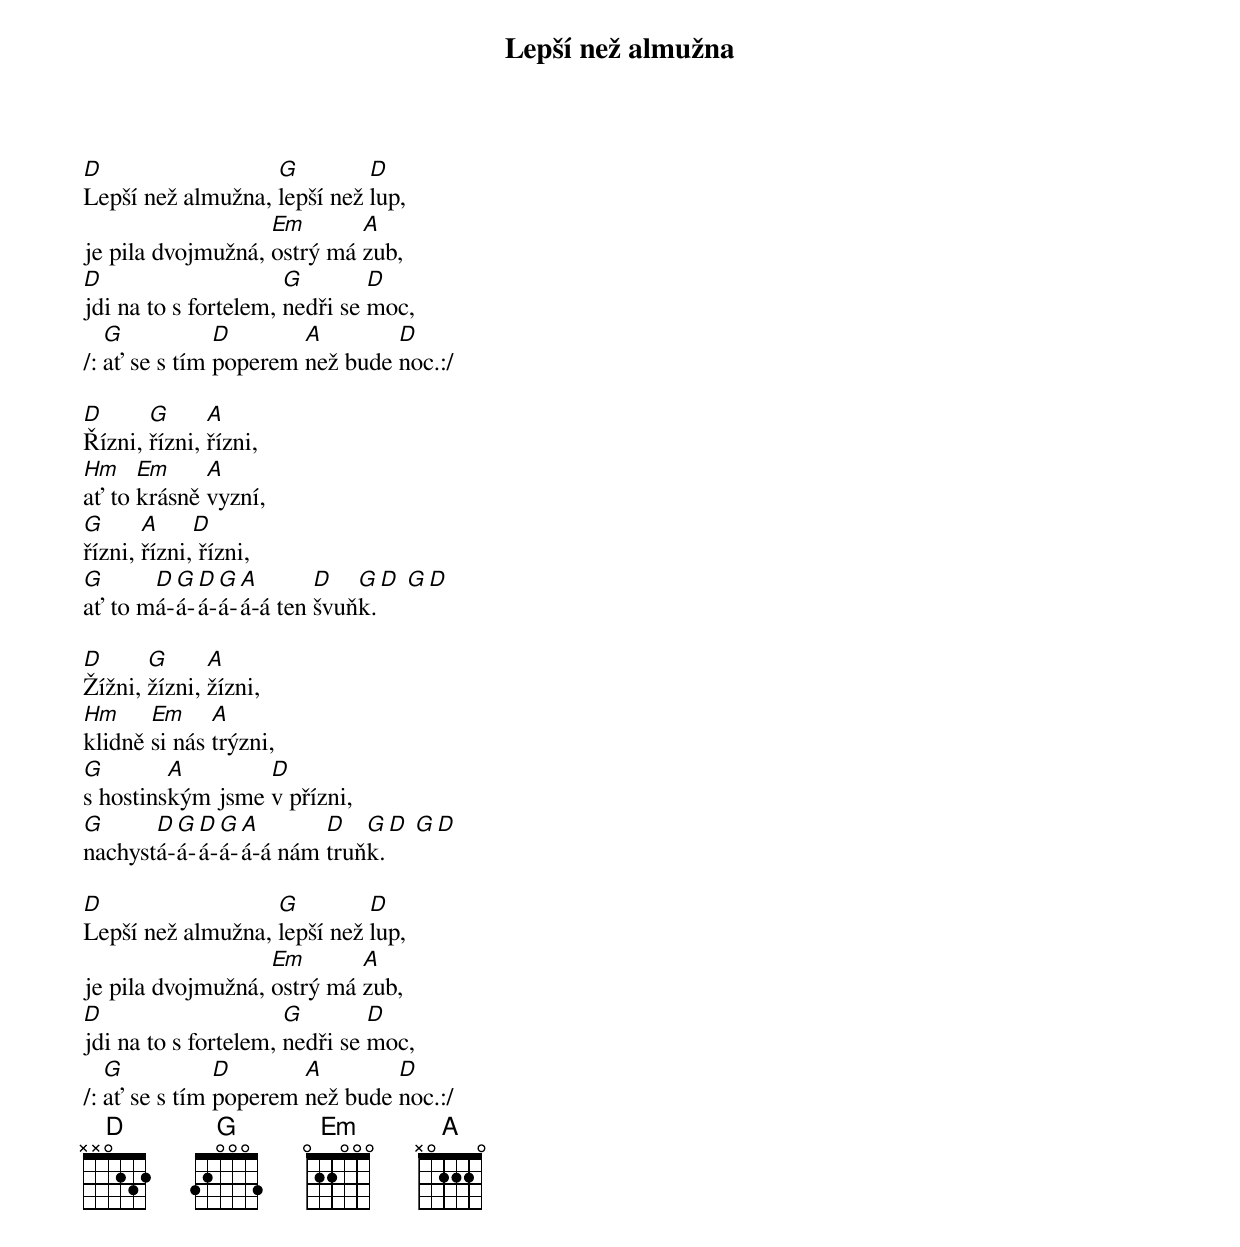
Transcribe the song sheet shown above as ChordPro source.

{title: Lepší než almužna}
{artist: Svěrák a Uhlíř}

[D]Lepší než almužna, [G]lepší než [D]lup,
je pila dvojmužná, [Em]ostrý má [A]zub,
[D]jdi na to s fortelem, [G]nedři se [D]moc,
/: [G]ať se s tím [D]poperem [A]než bude [D]noc.:/

[D]Řízni, [G]řízni, [A]řízni,
[Hm]ať to [Em]krásně [A]vyzní,
[G]řízni, [A]řízni,[D] řízni,
[G]ať to m[D]á-[G]á-[D]á-[G]á-[A]á-á ten [D]švuň[G]k.[D] [G][D]

[D]Žížni, [G]žízni, [A]žízni,
[Hm]klidně [Em]si nás [A]trýzni,
[G]s hostins[A]kým jsme [D]v přízni,
[G]nachyst[D]á-[G]á-[D]á-[G]á-[A]á-á nám [D]truň[G]k.[D] [G][D]

[D]Lepší než almužna, [G]lepší než [D]lup,
je pila dvojmužná, [Em]ostrý má [A]zub,
[D]jdi na to s fortelem, [G]nedři se [D]moc,
/: [G]ať se s tím [D]poperem [A]než bude [D]noc.:/
